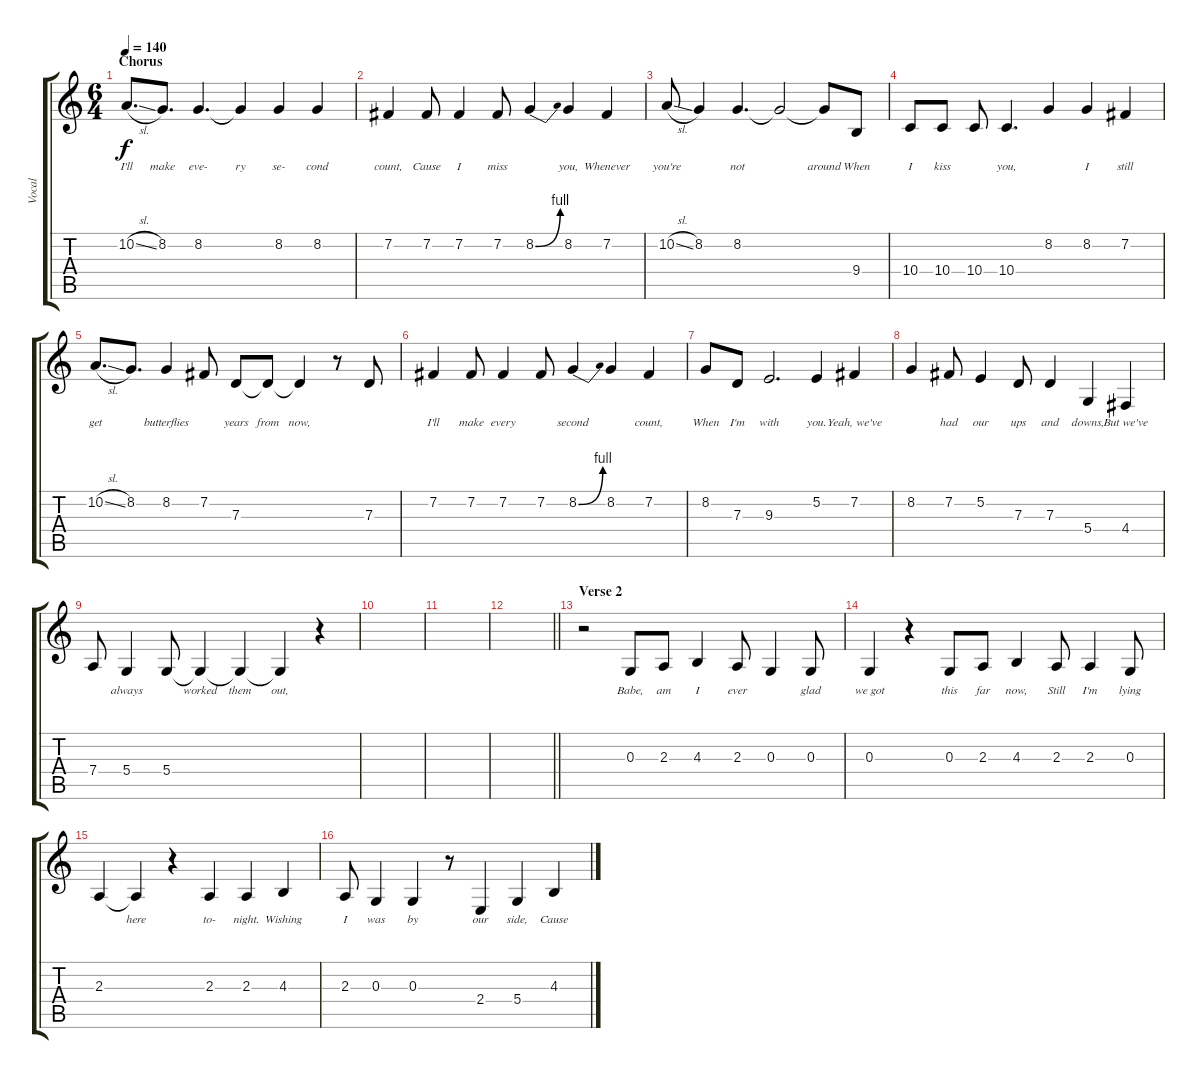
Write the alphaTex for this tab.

\track ("Vocal" "Vocal") {instrument clarinet}
\staff {score tabs}
\tuning (E4 B3 G3 D3 A2 E2) {hide}
\ts (6 4)
\section ("" "Chorus")
\tempo 140
\clef g2
\ks c
10.2{sl}.8{d lyrics (0 "I'll") lyrics (1 "") lyrics (2 "") lyrics (3 "") lyrics (4 "") dy f} 8.2.8{d lyrics (0 "make") lyrics (1 "") lyrics (2 "") lyrics (3 "") lyrics (4 "")} 8.2.4{d lyrics (0 "eve-") lyrics (1 "") lyrics (2 "") lyrics (3 "") lyrics (4 "")} 8.2{t}.4{lyrics (0 "ry") lyrics (1 "") lyrics (2 "") lyrics (3 "") lyrics (4 "")} 8.2.4{lyrics (0 "se-") lyrics (1 "") lyrics (2 "") lyrics (3 "") lyrics (4 "")} 8.2.4{lyrics (0 "cond") lyrics (1 "") lyrics (2 "") lyrics (3 "") lyrics (4 "")} |
7.2.4{lyrics (0 "count,") lyrics (1 "") lyrics (2 "") lyrics (3 "") lyrics (4 "")} 7.2.8{lyrics (0 "Cause") lyrics (1 "") lyrics (2 "") lyrics (3 "") lyrics (4 "")} 7.2.4{lyrics (0 "I") lyrics (1 "") lyrics (2 "") lyrics (3 "") lyrics (4 "")} 7.2.8{lyrics (0 "miss") lyrics (1 "") lyrics (2 "") lyrics (3 "") lyrics (4 "")} 8.2{be (bend 0 0 60 4)}.4{lyrics (0 "") lyrics (1 "") lyrics (2 "") lyrics (3 "") lyrics (4 "")} 8.2.4{lyrics (0 "you,") lyrics (1 "") lyrics (2 "") lyrics (3 "") lyrics (4 "")} 7.2.4{lyrics (0 "Whenever") lyrics (1 "") lyrics (2 "") lyrics (3 "") lyrics (4 "")} |
10.2{sl}.8{lyrics (0 "you're") lyrics (1 "") lyrics (2 "") lyrics (3 "") lyrics (4 "")} 8.2.4{lyrics (0 "") lyrics (1 "") lyrics (2 "") lyrics (3 "") lyrics (4 "")} 8.2.4{d lyrics (0 "not") lyrics (1 "") lyrics (2 "") lyrics (3 "") lyrics (4 "")} 8.2{t}.2{lyrics (0 "") lyrics (1 "") lyrics (2 "") lyrics (3 "") lyrics (4 "")} 8.2{t}.8{lyrics (0 "around") lyrics (1 "") lyrics (2 "") lyrics (3 "") lyrics (4 "")} 9.4.8{lyrics (0 "When") lyrics (1 "") lyrics (2 "") lyrics (3 "") lyrics (4 "")} |
10.4.8{lyrics (0 "I") lyrics (1 "") lyrics (2 "") lyrics (3 "") lyrics (4 "")} 10.4.8{lyrics (0 "kiss") lyrics (1 "") lyrics (2 "") lyrics (3 "") lyrics (4 "")} 10.4.8{lyrics (0 "") lyrics (1 "") lyrics (2 "") lyrics (3 "") lyrics (4 "")} 10.4.4{d lyrics (0 "you,") lyrics (1 "") lyrics (2 "") lyrics (3 "") lyrics (4 "")} 8.2.4{lyrics (0 "") lyrics (1 "") lyrics (2 "") lyrics (3 "") lyrics (4 "")} 8.2.4{lyrics (0 "I") lyrics (1 "") lyrics (2 "") lyrics (3 "") lyrics (4 "")} 7.2.4{lyrics (0 "still") lyrics (1 "") lyrics (2 "") lyrics (3 "") lyrics (4 "")} |
10.2{sl}.8{d lyrics (0 "get") lyrics (1 "") lyrics (2 "") lyrics (3 "") lyrics (4 "")} 8.2.8{d lyrics (0 "") lyrics (1 "") lyrics (2 "") lyrics (3 "") lyrics (4 "")} 8.2.4{lyrics (0 "butterflies") lyrics (1 "") lyrics (2 "") lyrics (3 "") lyrics (4 "")} 7.2.8{lyrics (0 "") lyrics (1 "") lyrics (2 "") lyrics (3 "") lyrics (4 "")} 7.3.8{lyrics (0 "years") lyrics (1 "") lyrics (2 "") lyrics (3 "") lyrics (4 "")} 7.3{t}.8{lyrics (0 "from") lyrics (1 "") lyrics (2 "") lyrics (3 "") lyrics (4 "")} 7.3{t}.4{lyrics (0 "now,") lyrics (1 "") lyrics (2 "") lyrics (3 "") lyrics (4 "")} r.8 7.3.8{lyrics (0 "") lyrics (1 "") lyrics (2 "") lyrics (3 "") lyrics (4 "")} |
7.2.4{lyrics (0 "I'll") lyrics (1 "") lyrics (2 "") lyrics (3 "") lyrics (4 "")} 7.2.8{lyrics (0 "make") lyrics (1 "") lyrics (2 "") lyrics (3 "") lyrics (4 "")} 7.2.4{lyrics (0 "every") lyrics (1 "") lyrics (2 "") lyrics (3 "") lyrics (4 "")} 7.2.8{lyrics (0 "") lyrics (1 "") lyrics (2 "") lyrics (3 "") lyrics (4 "")} 8.2{be (bend 0 0 60 4)}.4{lyrics (0 "second") lyrics (1 "") lyrics (2 "") lyrics (3 "") lyrics (4 "")} 8.2.4{lyrics (0 "") lyrics (1 "") lyrics (2 "") lyrics (3 "") lyrics (4 "")} 7.2.4{lyrics (0 "count,") lyrics (1 "") lyrics (2 "") lyrics (3 "") lyrics (4 "")} |
8.2.8{lyrics (0 "When") lyrics (1 "") lyrics (2 "") lyrics (3 "") lyrics (4 "")} 7.3.8{lyrics (0 "I'm") lyrics (1 "") lyrics (2 "") lyrics (3 "") lyrics (4 "")} 9.3.2{d lyrics (0 "with") lyrics (1 "") lyrics (2 "") lyrics (3 "") lyrics (4 "")} 5.2.4{lyrics (0 "you.") lyrics (1 "") lyrics (2 "") lyrics (3 "") lyrics (4 "")} 7.2.4{lyrics (0 "Yeah, we've") lyrics (1 "") lyrics (2 "") lyrics (3 "") lyrics (4 "")} |
8.2.4{lyrics (0 "") lyrics (1 "") lyrics (2 "") lyrics (3 "") lyrics (4 "")} 7.2.8{lyrics (0 "had") lyrics (1 "") lyrics (2 "") lyrics (3 "") lyrics (4 "")} 5.2.4{lyrics (0 "our") lyrics (1 "") lyrics (2 "") lyrics (3 "") lyrics (4 "")} 7.3.8{lyrics (0 "ups") lyrics (1 "") lyrics (2 "") lyrics (3 "") lyrics (4 "")} 7.3.4{lyrics (0 "and") lyrics (1 "") lyrics (2 "") lyrics (3 "") lyrics (4 "")} 5.4.4{lyrics (0 "downs,") lyrics (1 "") lyrics (2 "") lyrics (3 "") lyrics (4 "")} 4.4.4{lyrics (0 "But we've") lyrics (1 "") lyrics (2 "") lyrics (3 "") lyrics (4 "")} |
7.4.8{lyrics (0 "") lyrics (1 "") lyrics (2 "") lyrics (3 "") lyrics (4 "")} 5.4.4{lyrics (0 "always") lyrics (1 "") lyrics (2 "") lyrics (3 "") lyrics (4 "")} 5.4.8{lyrics (0 "") lyrics (1 "") lyrics (2 "") lyrics (3 "") lyrics (4 "")} 5.4{t}.4{lyrics (0 "worked") lyrics (1 "") lyrics (2 "") lyrics (3 "") lyrics (4 "")} 5.4{t}.4{lyrics (0 "them") lyrics (1 "") lyrics (2 "") lyrics (3 "") lyrics (4 "")} 5.4{t}.4{lyrics (0 "out,") lyrics (1 "") lyrics (2 "") lyrics (3 "") lyrics (4 "")} r.4 |
|
|
\barLineRight lightlight
|
\section ("" "Verse 2")
r.2 0.3.8{lyrics (0 "Babe,") lyrics (1 "") lyrics (2 "") lyrics (3 "") lyrics (4 "")} 2.3.8{lyrics (0 "am") lyrics (1 "") lyrics (2 "") lyrics (3 "") lyrics (4 "")} 4.3.4{lyrics (0 "I") lyrics (1 "") lyrics (2 "") lyrics (3 "") lyrics (4 "")} 2.3.8{lyrics (0 "ever") lyrics (1 "") lyrics (2 "") lyrics (3 "") lyrics (4 "")} 0.3.4{lyrics (0 "") lyrics (1 "") lyrics (2 "") lyrics (3 "") lyrics (4 "")} 0.3.8{lyrics (0 "glad") lyrics (1 "") lyrics (2 "") lyrics (3 "") lyrics (4 "")} |
0.3.4{lyrics (0 "we got") lyrics (1 "") lyrics (2 "") lyrics (3 "") lyrics (4 "")} r.4 0.3.8{lyrics (0 "this") lyrics (1 "") lyrics (2 "") lyrics (3 "") lyrics (4 "")} 2.3.8{lyrics (0 "far") lyrics (1 "") lyrics (2 "") lyrics (3 "") lyrics (4 "")} 4.3.4{lyrics (0 "now,") lyrics (1 "") lyrics (2 "") lyrics (3 "") lyrics (4 "")} 2.3.8{lyrics (0 "Still") lyrics (1 "") lyrics (2 "") lyrics (3 "") lyrics (4 "")} 2.3.4{lyrics (0 "I'm") lyrics (1 "") lyrics (2 "") lyrics (3 "") lyrics (4 "")} 0.3.8{lyrics (0 "lying") lyrics (1 "") lyrics (2 "") lyrics (3 "") lyrics (4 "")} |
2.3.4{lyrics (0 "") lyrics (1 "") lyrics (2 "") lyrics (3 "") lyrics (4 "")} 2.3{t}.4{lyrics (0 "here") lyrics (1 "") lyrics (2 "") lyrics (3 "") lyrics (4 "")} r.4 2.3.4{lyrics (0 "to-") lyrics (1 "") lyrics (2 "") lyrics (3 "") lyrics (4 "")} 2.3.4{lyrics (0 "night.") lyrics (1 "") lyrics (2 "") lyrics (3 "") lyrics (4 "")} 4.3.4{lyrics (0 "Wishing") lyrics (1 "") lyrics (2 "") lyrics (3 "") lyrics (4 "")} |
2.3.8{lyrics (0 "I") lyrics (1 "") lyrics (2 "") lyrics (3 "") lyrics (4 "")} 0.3.4{lyrics (0 "was") lyrics (1 "") lyrics (2 "") lyrics (3 "") lyrics (4 "")} 0.3.4{lyrics (0 "by") lyrics (1 "") lyrics (2 "") lyrics (3 "") lyrics (4 "")} r.8 2.4.4{lyrics (0 "our") lyrics (1 "") lyrics (2 "") lyrics (3 "") lyrics (4 "")} 5.4.4{lyrics (0 "side,") lyrics (1 "") lyrics (2 "") lyrics (3 "") lyrics (4 "")} 4.3.4{lyrics (0 "Cause") lyrics (1 "") lyrics (2 "") lyrics (3 "") lyrics (4 "")}
